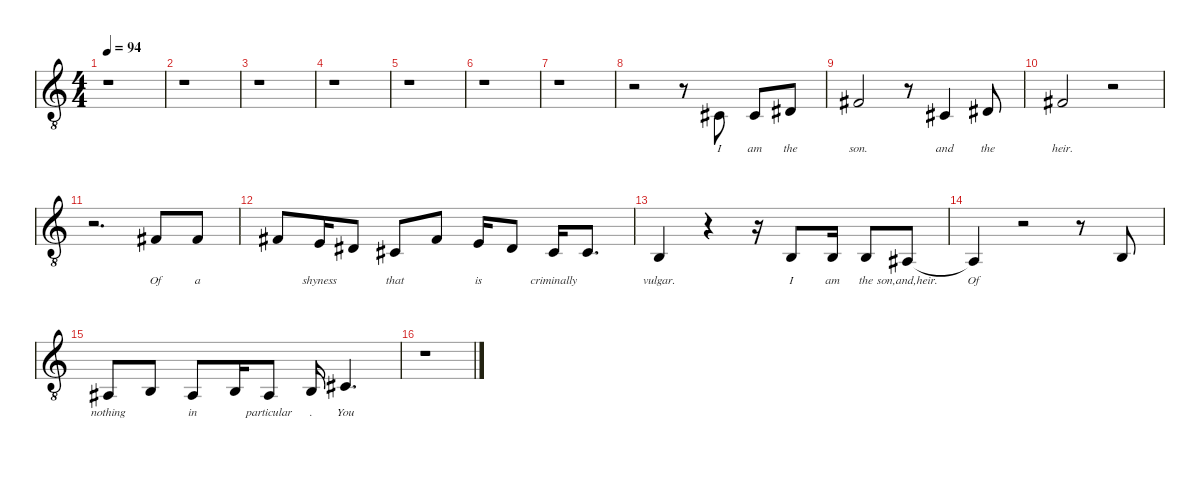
\defaultSystemsLayout 4
\hideDynamics
\bracketExtendMode nobrackets
\singleTrackTrackNamePolicy hidden
\multiTrackTrackNamePolicy hidden
\otherSystemsTrackNameOrientation horizontal
\track ("Morrissey" "pad.synth.") {defaultSystemsLayout 4 instrument pad7halo}
\staff {score}
\tuning (E4 B3 G3 D3 A2 E2)
\ts (4 4)
\beaming (8 2 2 2 2)
\tempo 94
\clef g2
\ottava 8vb
\ks c
r.1{dy f instrument pad7halo beam Down} |
r.1{beam Down} |
r.1{beam Down} |
r.1{beam Down} |
r.1{beam Down} |
r.1{beam Down} |
r.1{beam Down} |
r.2{beam Down} r.8{beam Down} 4.5{acc #}.8{lyrics (0 "I") lyrics (1 "") lyrics (2 "") lyrics (3 "") lyrics (4 "") beam Up} 4.5{acc #}.8{lyrics (0 "am") lyrics (1 "") lyrics (2 "") lyrics (3 "") lyrics (4 "") beam Up} 6.5{acc #}.8{lyrics (0 "the") lyrics (1 "") lyrics (2 "") lyrics (3 "") lyrics (4 "") beam Up} |
9.5{acc #}.2{lyrics (0 "son.") lyrics (1 "") lyrics (2 "") lyrics (3 "") lyrics (4 "") beam Up} r.8{beam Up} 4.5{acc #}.4{lyrics (0 "and") lyrics (1 "") lyrics (2 "") lyrics (3 "") lyrics (4 "") beam Up} 6.5{acc #}.8{lyrics (0 "the") lyrics (1 "") lyrics (2 "") lyrics (3 "") lyrics (4 "") beam Up} |
4.4{acc #}.2{lyrics (0 "heir.") lyrics (1 "") lyrics (2 "") lyrics (3 "") lyrics (4 "") beam Up} r.2{beam Up} |
r.2{d beam Down} 9.5{acc #}.8{lyrics (0 "Of") lyrics (1 "") lyrics (2 "") lyrics (3 "") lyrics (4 "") beam Up} 9.5{acc #}.8{lyrics (0 "a") lyrics (1 "") lyrics (2 "") lyrics (3 "") lyrics (4 "") beam Up} |
9.5{acc #}.8{beam Up} 7.5.16{lyrics (0 "shyness") lyrics (1 "") lyrics (2 "") lyrics (3 "") lyrics (4 "") beam Up} 6.5{acc #}.8{beam Up} 4.5{acc #}.8{lyrics (0 "that") lyrics (1 "") lyrics (2 "") lyrics (3 "") lyrics (4 "") beam Up} 9.5{acc #}.8{beam Up} 7.5.16{lyrics (0 "is") lyrics (1 "") lyrics (2 "") lyrics (3 "") lyrics (4 "") beam Up} 6.5{acc #}.8{beam Up} 4.5{acc #}.16{lyrics (0 "criminally") lyrics (1 "") lyrics (2 "") lyrics (3 "") lyrics (4 "") beam Up} 4.5{acc #}.8{d beam Up} |
2.5.4{lyrics (0 "vulgar.") lyrics (1 "") lyrics (2 "") lyrics (3 "") lyrics (4 "") beam Up} r.4{beam Up} r.16{beam Up} 2.5.8{lyrics (0 "I") lyrics (1 "") lyrics (2 "") lyrics (3 "") lyrics (4 "") beam Up} 2.5.16{lyrics (0 "am") lyrics (1 "") lyrics (2 "") lyrics (3 "") lyrics (4 "") beam Up} 2.5.8{lyrics (0 "the") lyrics (1 "") lyrics (2 "") lyrics (3 "") lyrics (4 "") beam Up} 1.5{acc #}.8{lyrics (0 "son,and,heir.") lyrics (1 "") lyrics (2 "") lyrics (3 "") lyrics (4 "") beam Up} |
1.5{t acc #}.4{lyrics (0 "Of") lyrics (1 "") lyrics (2 "") lyrics (3 "") lyrics (4 "") beam Up} r.2{beam Up} r.8{beam Up} 2.5.8{beam Up} |
1.5{acc #}.8{lyrics (0 "nothing") lyrics (1 "") lyrics (2 "") lyrics (3 "") lyrics (4 "") beam Up} 2.5.8{beam Up} 1.5{acc #}.8{lyrics (0 "in") lyrics (1 "") lyrics (2 "") lyrics (3 "") lyrics (4 "") beam Up} 2.5.16{beam Up} 1.5{acc #}.8{lyrics (0 "particular") lyrics (1 "") lyrics (2 "") lyrics (3 "") lyrics (4 "") beam Up} 2.5.16{lyrics (0 ".") lyrics (1 "") lyrics (2 "") lyrics (3 "") lyrics (4 "") beam Up} 4.5{acc #}.4{d lyrics (0 "You") lyrics (1 "") lyrics (2 "") lyrics (3 "") lyrics (4 "") beam Up} |
r.1{beam Down}
